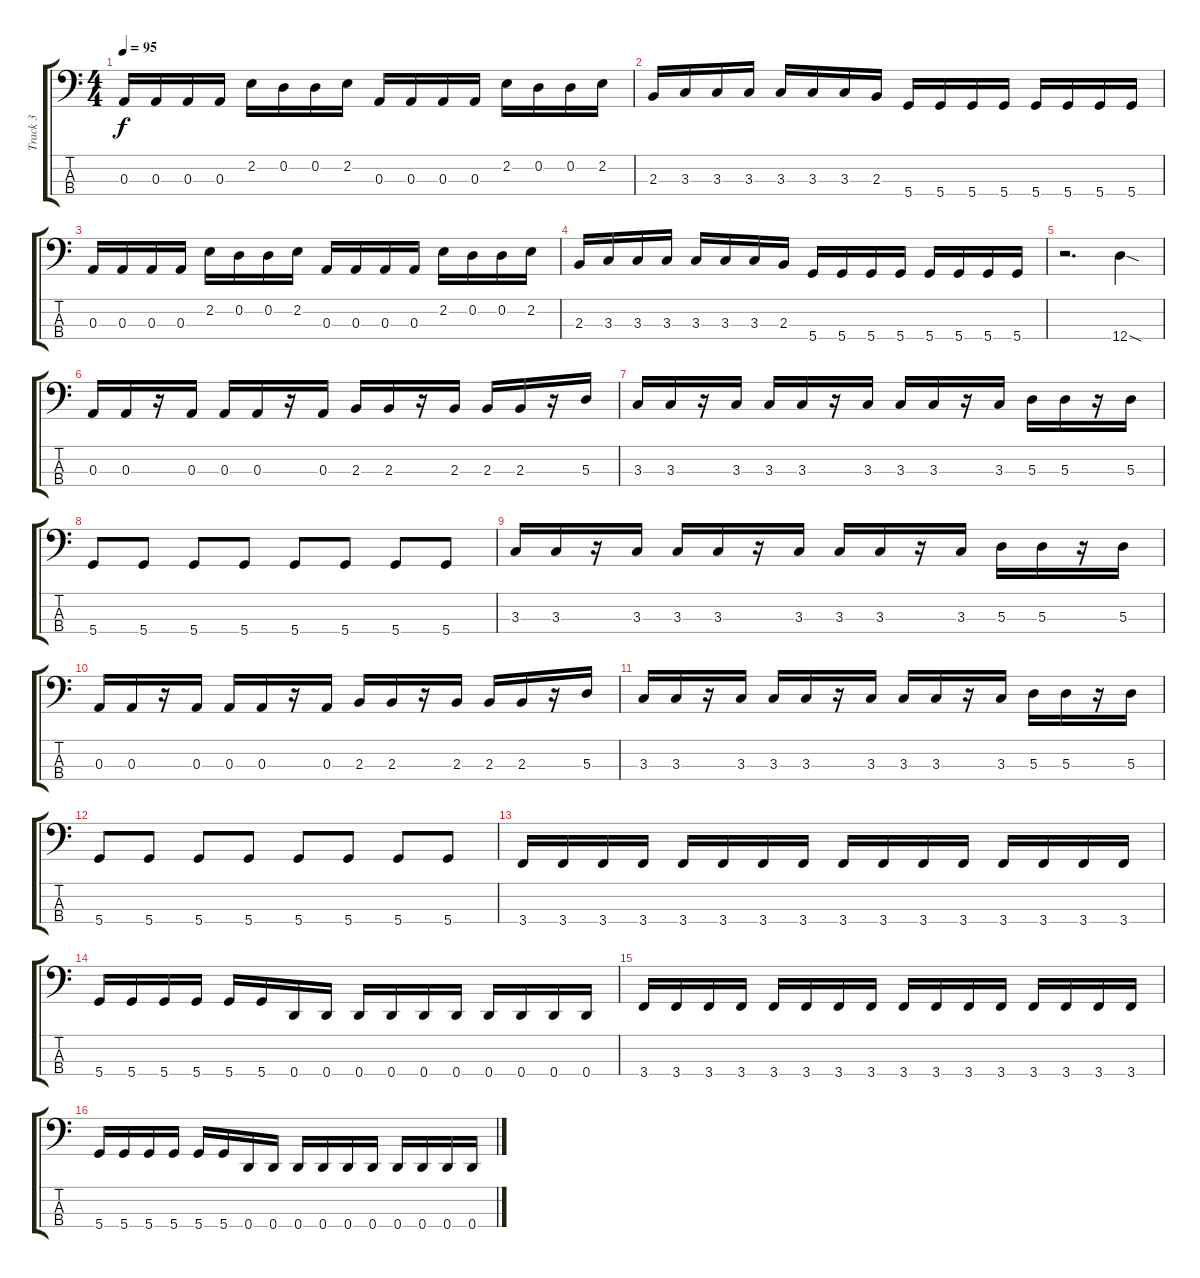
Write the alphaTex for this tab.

\track ("Track 3" "Track 3") {instrument electricbasspick}
\staff {score tabs}
\tuning (G2 D2 A1 D1) {hide}
\ts (4 4)
\tempo 95
\clef f4
\ks c
0.3.16{dy f} 0.3.16 0.3.16 0.3.16 2.2.16 0.2.16 0.2.16 2.2.16 0.3.16 0.3.16 0.3.16 0.3.16 2.2.16 0.2.16 0.2.16 2.2.16 |
2.3.16 3.3.16 3.3.16 3.3.16 3.3.16 3.3.16 3.3.16 2.3.16 5.4.16 5.4.16 5.4.16 5.4.16 5.4.16 5.4.16 5.4.16 5.4.16 |
0.3.16 0.3.16 0.3.16 0.3.16 2.2.16 0.2.16 0.2.16 2.2.16 0.3.16 0.3.16 0.3.16 0.3.16 2.2.16 0.2.16 0.2.16 2.2.16 |
2.3.16 3.3.16 3.3.16 3.3.16 3.3.16 3.3.16 3.3.16 2.3.16 5.4.16 5.4.16 5.4.16 5.4.16 5.4.16 5.4.16 5.4.16 5.4.16 |
r.2{d} 12.4{sod}.4 |
0.3.16 0.3.16 r.16 0.3.16 0.3.16 0.3.16 r.16 0.3.16 2.3.16 2.3.16 r.16 2.3.16 2.3.16 2.3.16 r.16 5.3.16 |
3.3.16 3.3.16 r.16 3.3.16 3.3.16 3.3.16 r.16 3.3.16 3.3.16 3.3.16 r.16 3.3.16 5.3.16 5.3.16 r.16 5.3.16 |
5.4.8 5.4.8 5.4.8 5.4.8 5.4.8 5.4.8 5.4.8 5.4.8 |
3.3.16 3.3.16 r.16 3.3.16 3.3.16 3.3.16 r.16 3.3.16 3.3.16 3.3.16 r.16 3.3.16 5.3.16 5.3.16 r.16 5.3.16 |
0.3.16 0.3.16 r.16 0.3.16 0.3.16 0.3.16 r.16 0.3.16 2.3.16 2.3.16 r.16 2.3.16 2.3.16 2.3.16 r.16 5.3.16 |
3.3.16 3.3.16 r.16 3.3.16 3.3.16 3.3.16 r.16 3.3.16 3.3.16 3.3.16 r.16 3.3.16 5.3.16 5.3.16 r.16 5.3.16 |
5.4.8 5.4.8 5.4.8 5.4.8 5.4.8 5.4.8 5.4.8 5.4.8 |
3.4.16 3.4.16 3.4.16 3.4.16 3.4.16 3.4.16 3.4.16 3.4.16 3.4.16 3.4.16 3.4.16 3.4.16 3.4.16 3.4.16 3.4.16 3.4.16 |
5.4.16 5.4.16 5.4.16 5.4.16 5.4.16 5.4.16 0.4.16 0.4.16 0.4.16 0.4.16 0.4.16 0.4.16 0.4.16 0.4.16 0.4.16 0.4.16 |
3.4.16 3.4.16 3.4.16 3.4.16 3.4.16 3.4.16 3.4.16 3.4.16 3.4.16 3.4.16 3.4.16 3.4.16 3.4.16 3.4.16 3.4.16 3.4.16 |
5.4.16 5.4.16 5.4.16 5.4.16 5.4.16 5.4.16 0.4.16 0.4.16 0.4.16 0.4.16 0.4.16 0.4.16 0.4.16 0.4.16 0.4.16 0.4.16
